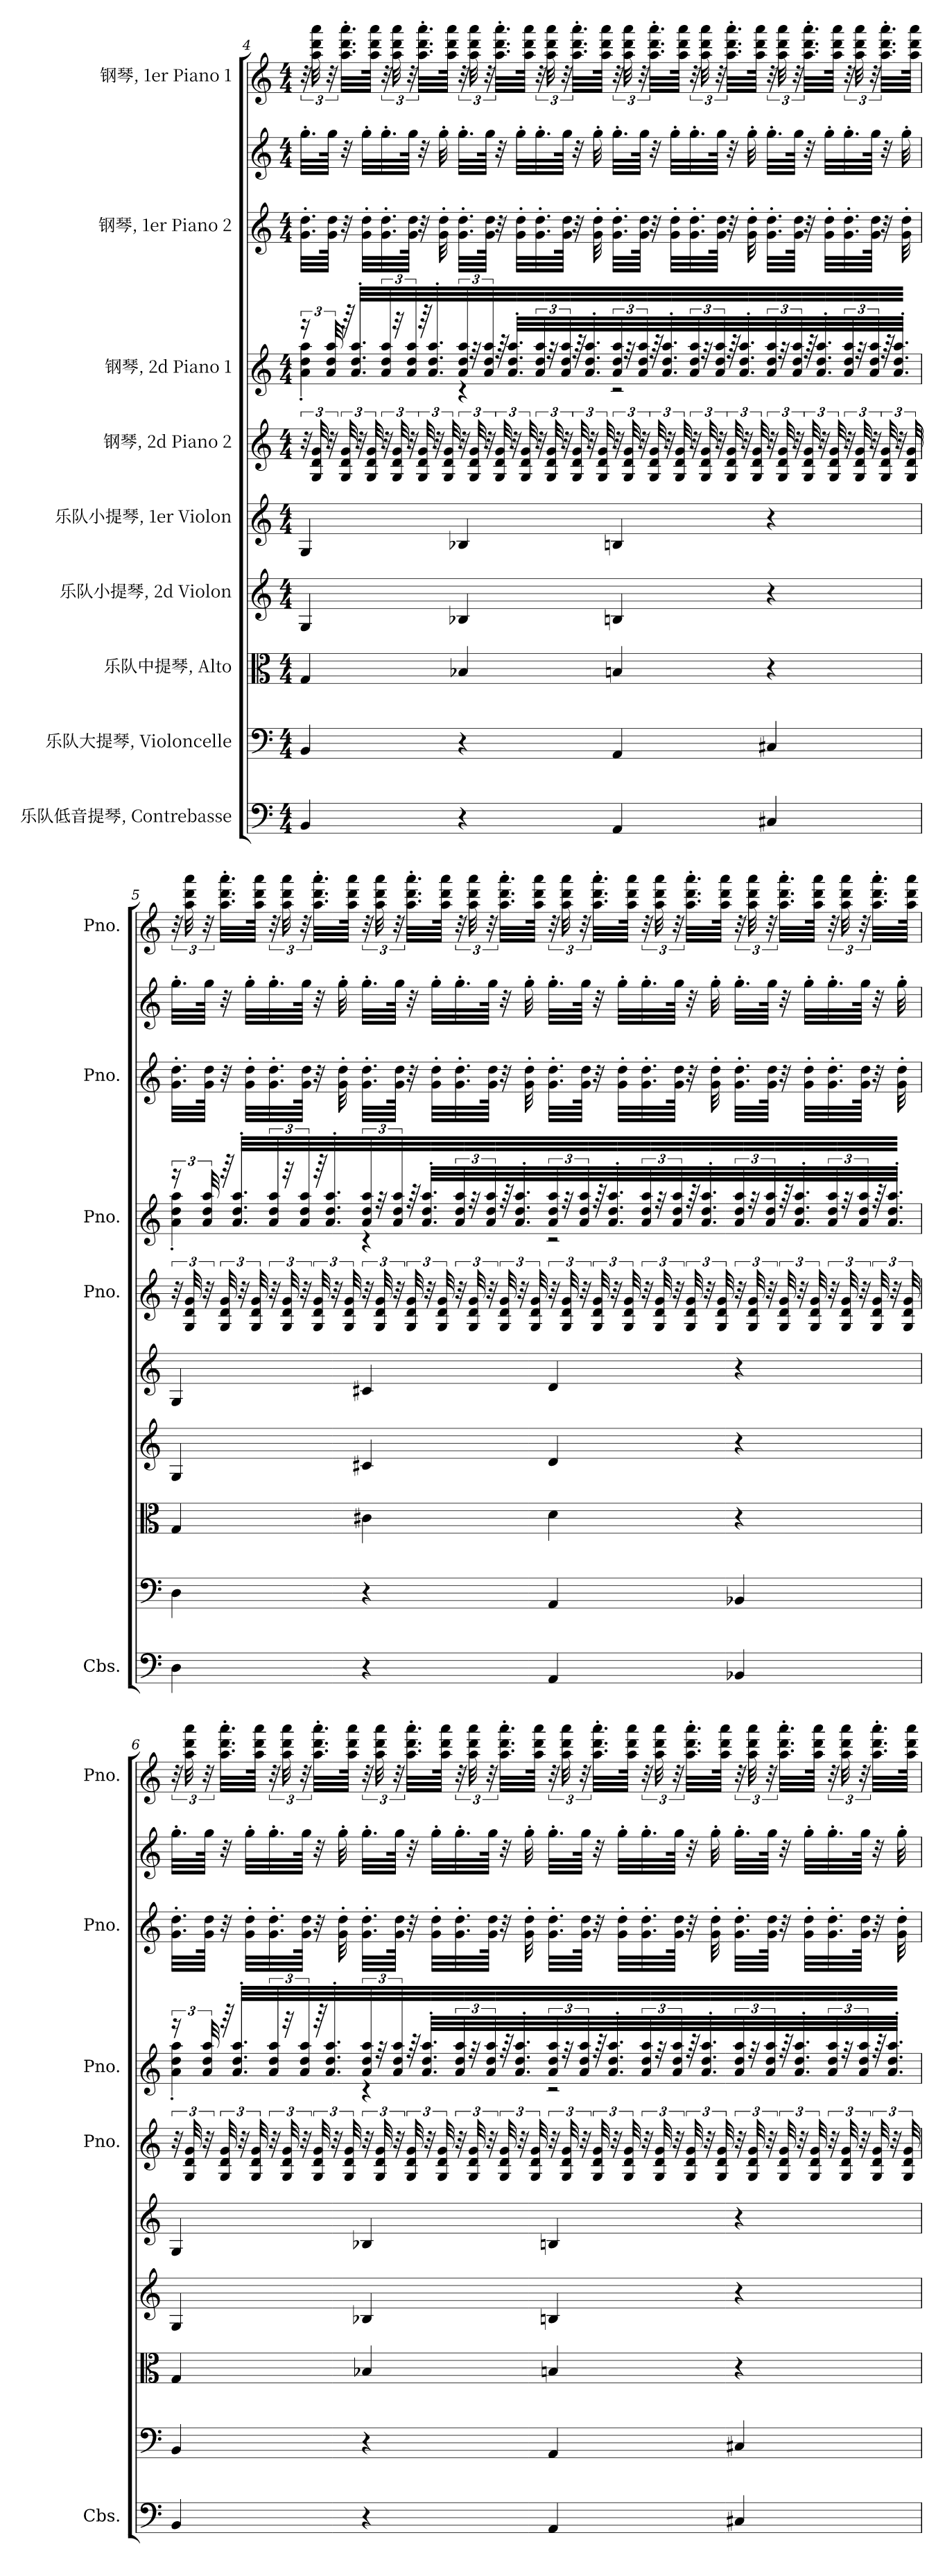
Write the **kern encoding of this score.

**kern	**kern	**kern	**kern	**kern	**kern	**kern	**kern	**kern	**kern
*part9	*part8	*part7	*part6	*part5	*part4	*part3	*part2	*part2	*part1
*staff10	*staff9	*staff8	*staff7	*staff6	*staff5	*staff4	*staff3	*staff2	*staff1
*I"乐队低音提琴, Contrebasse	*I"乐队大提琴, Violoncelle	*I"乐队中提琴, Alto	*I"乐队小提琴, 2d Violon	*I"乐队小提琴, 1er Violon	*I"钢琴, 2d Piano 2	*I"钢琴, 2d Piano 1	*I"钢琴, 1er Piano 2	*	*I"钢琴, 1er Piano 1
*I'Cbs.	*	*	*	*	*I'Pno.	*I'Pno.	*I'Pno.	*	*I'Pno.
!!LO:PB:g=z
*clefF4	*clefF4	*clefC3	*clefG2	*clefG2	*clefG2	*clefG2	*clefG2	*clefG2	*clefG2
*ITrd7c12	*	*	*	*	*	*	*	*	*
*k[]	*k[]	*k[]	*k[]	*k[]	*k[]	*k[]	*k[]	*k[]	*k[]
*M4/4	*M4/4	*M4/4	*M4/4	*M4/4	*M4/4	*M4/4	*M4/4	*M4/4	*M4/4
=4	=4	=4	=4	=4	=4	=4	=4	=4	=4
*	*	*	*	*	*	*^	*	*	*
4BBB/	4BB/	4G/	4G/	4G/	48r	24r	4a\' 4dd\' 4aa\'	32.g\' 32.dd\'LLL	32.gg'\LLL	48r
.	.	.	.	.	48G/ 48d/ 48g/	.	.	.	.	48aa\ 48ddd\ 48aaa\
.	.	.	.	.	48r	48a/ 48dd/ 48aa/	.	.	.	48r
.	.	.	.	.	.	.	.	64g\ 64dd\JJJk	64gg\JJJk	.
.	.	.	.	.	48G/ 48d/ 48g/	64r	.	32r	32r	32.aa\' 32.ddd\' 32.aaa\'LLL
.	.	.	.	.	.	32.a/' 32.dd/' 32.aa/'LLL	.	.	.	.
.	.	.	.	.	48r	.	.	.	.	.
.	.	.	.	.	.	.	.	32g\' 32dd\'LLL	32gg'\LLL	.
.	.	.	.	.	48G/ 48d/ 48g/	.	.	.	.	.
.	.	.	.	.	.	.	.	.	.	64aa\ 64ddd\ 64aaa\JJJk
.	.	.	.	.	48r	48a/ 48dd/ 48aa/JJJ	.	32.g\' 32.dd\'	32.gg'\	48r
.	.	.	.	.	48G/ 48d/ 48g/	48r	.	.	.	48aa\ 48ddd\ 48aaa\
.	.	.	.	.	48r	48a/ 48dd/ 48aa/	.	.	.	48r
.	.	.	.	.	.	.	.	64g\ 64dd\JJJk	64gg\JJJk	.
.	.	.	.	.	48G/ 48d/ 48g/	64r	.	32r	32r	32.aa\' 32.ddd\' 32.aaa\'LLL
.	.	.	.	.	.	32.a/' 32.dd/' 32.aa/'	.	.	.	.
.	.	.	.	.	48r	.	.	.	.	.
.	.	.	.	.	.	.	.	32g\' 32dd\'	32gg'\	.
.	.	.	.	.	48G/ 48d/ 48g/	.	.	.	.	.
.	.	.	.	.	.	.	.	.	.	64aa\ 64ddd\ 64aaa\JJJk
4r	4r	4B-X/	4B-X/	4B-X/	48r	48a/ 48dd/ 48aa/	4r	32.g\' 32.dd\'LLL	32.gg'\LLL	48r
.	.	.	.	.	48G/ 48d/ 48g/	48r	.	.	.	48aa\ 48ddd\ 48aaa\
.	.	.	.	.	48r	48a/ 48dd/ 48aa/	.	.	.	48r
.	.	.	.	.	.	.	.	64g\ 64dd\JJJk	64gg\JJJk	.
.	.	.	.	.	48G/ 48d/ 48g/	64r	.	32r	32r	32.aa\' 32.ddd\' 32.aaa\'LLL
.	.	.	.	.	.	32.a/' 32.dd/' 32.aa/'LLL	.	.	.	.
.	.	.	.	.	48r	.	.	.	.	.
.	.	.	.	.	.	.	.	32g\' 32dd\'LLL	32gg'\LLL	.
.	.	.	.	.	48G/ 48d/ 48g/	.	.	.	.	.
.	.	.	.	.	.	.	.	.	.	64aa\ 64ddd\ 64aaa\JJJk
.	.	.	.	.	48r	48a/ 48dd/ 48aa/JJJ	.	32.g\' 32.dd\'	32.gg'\	48r
.	.	.	.	.	48G/ 48d/ 48g/	48r	.	.	.	48aa\ 48ddd\ 48aaa\
.	.	.	.	.	48r	48a/ 48dd/ 48aa/	.	.	.	48r
.	.	.	.	.	.	.	.	64g\ 64dd\JJJk	64gg\JJJk	.
.	.	.	.	.	48G/ 48d/ 48g/	64r	.	32r	32r	32.aa\' 32.ddd\' 32.aaa\'LLL
.	.	.	.	.	.	32.a/' 32.dd/' 32.aa/'	.	.	.	.
.	.	.	.	.	48r	.	.	.	.	.
.	.	.	.	.	.	.	.	32g\' 32dd\'	32gg'\	.
.	.	.	.	.	48G/ 48d/ 48g/	.	.	.	.	.
.	.	.	.	.	.	.	.	.	.	64aa\ 64ddd\ 64aaa\JJJk
4AAA/	4AA/	4Bn/	4Bn/	4Bn/	48r	48a/ 48dd/ 48aa/	2r	32.g\' 32.dd\'LLL	32.gg'\LLL	48r
.	.	.	.	.	48G/ 48d/ 48g/	48r	.	.	.	48aa\ 48ddd\ 48aaa\
.	.	.	.	.	48r	48a/ 48dd/ 48aa/	.	.	.	48r
.	.	.	.	.	.	.	.	64g\ 64dd\JJJk	64gg\JJJk	.
.	.	.	.	.	48G/ 48d/ 48g/	64r	.	32r	32r	32.aa\' 32.ddd\' 32.aaa\'LLL
.	.	.	.	.	.	32.a/' 32.dd/' 32.aa/'LLL	.	.	.	.
.	.	.	.	.	48r	.	.	.	.	.
.	.	.	.	.	.	.	.	32g\' 32dd\'LLL	32gg'\LLL	.
.	.	.	.	.	48G/ 48d/ 48g/	.	.	.	.	.
.	.	.	.	.	.	.	.	.	.	64aa\ 64ddd\ 64aaa\JJJk
.	.	.	.	.	48r	48a/ 48dd/ 48aa/JJJ	.	32.g\' 32.dd\'	32.gg'\	48r
.	.	.	.	.	48G/ 48d/ 48g/	48r	.	.	.	48aa\ 48ddd\ 48aaa\
.	.	.	.	.	48r	48a/ 48dd/ 48aa/	.	.	.	48r
.	.	.	.	.	.	.	.	64g\ 64dd\JJJk	64gg\JJJk	.
.	.	.	.	.	48G/ 48d/ 48g/	64r	.	32r	32r	32.aa\' 32.ddd\' 32.aaa\'LLL
.	.	.	.	.	.	32.a/' 32.dd/' 32.aa/'	.	.	.	.
.	.	.	.	.	48r	.	.	.	.	.
.	.	.	.	.	.	.	.	32g\' 32dd\'	32gg'\	.
.	.	.	.	.	48G/ 48d/ 48g/	.	.	.	.	.
.	.	.	.	.	.	.	.	.	.	64aa\ 64ddd\ 64aaa\JJJk
4CC#X/	4C#X/	4r	4r	4r	48r	48a/ 48dd/ 48aa/	.	32.g\' 32.dd\'LLL	32.gg'\LLL	48r
.	.	.	.	.	48G/ 48d/ 48g/	48r	.	.	.	48aa\ 48ddd\ 48aaa\
.	.	.	.	.	48r	48a/ 48dd/ 48aa/	.	.	.	48r
.	.	.	.	.	.	.	.	64g\ 64dd\JJJk	64gg\JJJk	.
.	.	.	.	.	48G/ 48d/ 48g/	64r	.	32r	32r	32.aa\' 32.ddd\' 32.aaa\'LLL
.	.	.	.	.	.	32.a/' 32.dd/' 32.aa/'LLL	.	.	.	.
.	.	.	.	.	48r	.	.	.	.	.
.	.	.	.	.	.	.	.	32g\' 32dd\'LLL	32gg'\LLL	.
.	.	.	.	.	48G/ 48d/ 48g/	.	.	.	.	.
.	.	.	.	.	.	.	.	.	.	64aa\ 64ddd\ 64aaa\JJJk
.	.	.	.	.	48r	48a/ 48dd/ 48aa/JJJ	.	32.g\' 32.dd\'	32.gg'\	48r
.	.	.	.	.	48G/ 48d/ 48g/	48r	.	.	.	48aa\ 48ddd\ 48aaa\
.	.	.	.	.	48r	48a/ 48dd/ 48aa/	.	.	.	48r
.	.	.	.	.	.	.	.	64g\ 64dd\JJJk	64gg\JJJk	.
.	.	.	.	.	48G/ 48d/ 48g/	64r	.	32r	32r	32.aa\' 32.ddd\' 32.aaa\'LLL
.	.	.	.	.	.	32.a/' 32.dd/' 32.aa/'	.	.	.	.
.	.	.	.	.	48r	.	.	.	.	.
.	.	.	.	.	.	.	.	32g\' 32dd\'	32gg'\	.
.	.	.	.	.	48G/ 48d/ 48g/	.	.	.	.	.
.	.	.	.	.	.	.	.	.	.	64aa\ 64ddd\ 64aaa\JJJk
!!LO:PB:g=z
=5	=5	=5	=5	=5	=5	=5	=5	=5	=5	=5
4DD\	4D\	4G/	4G/	4G/	48r	24r	4a\' 4dd\' 4aa\'	32.g\' 32.dd\'LLL	32.gg'\LLL	48r
.	.	.	.	.	48G/ 48d/ 48g/	.	.	.	.	48aa\ 48ddd\ 48aaa\
.	.	.	.	.	48r	48a/ 48dd/ 48aa/	.	.	.	48r
.	.	.	.	.	.	.	.	64g\ 64dd\JJJk	64gg\JJJk	.
.	.	.	.	.	48G/ 48d/ 48g/	64r	.	32r	32r	32.aa\' 32.ddd\' 32.aaa\'LLL
.	.	.	.	.	.	32.a/' 32.dd/' 32.aa/'LLL	.	.	.	.
.	.	.	.	.	48r	.	.	.	.	.
.	.	.	.	.	.	.	.	32g\' 32dd\'LLL	32gg'\LLL	.
.	.	.	.	.	48G/ 48d/ 48g/	.	.	.	.	.
.	.	.	.	.	.	.	.	.	.	64aa\ 64ddd\ 64aaa\JJJk
.	.	.	.	.	48r	48a/ 48dd/ 48aa/JJJ	.	32.g\' 32.dd\'	32.gg'\	48r
.	.	.	.	.	48G/ 48d/ 48g/	48r	.	.	.	48aa\ 48ddd\ 48aaa\
.	.	.	.	.	48r	48a/ 48dd/ 48aa/	.	.	.	48r
.	.	.	.	.	.	.	.	64g\ 64dd\JJJk	64gg\JJJk	.
.	.	.	.	.	48G/ 48d/ 48g/	64r	.	32r	32r	32.aa\' 32.ddd\' 32.aaa\'LLL
.	.	.	.	.	.	32.a/' 32.dd/' 32.aa/'	.	.	.	.
.	.	.	.	.	48r	.	.	.	.	.
.	.	.	.	.	.	.	.	32g\' 32dd\'	32gg'\	.
.	.	.	.	.	48G/ 48d/ 48g/	.	.	.	.	.
.	.	.	.	.	.	.	.	.	.	64aa\ 64ddd\ 64aaa\JJJk
4r	4r	4c#X\	4c#X/	4c#X/	48r	48a/ 48dd/ 48aa/	4r	32.g\' 32.dd\'LLL	32.gg'\LLL	48r
.	.	.	.	.	48G/ 48d/ 48g/	48r	.	.	.	48aa\ 48ddd\ 48aaa\
.	.	.	.	.	48r	48a/ 48dd/ 48aa/	.	.	.	48r
.	.	.	.	.	.	.	.	64g\ 64dd\JJJk	64gg\JJJk	.
.	.	.	.	.	48G/ 48d/ 48g/	64r	.	32r	32r	32.aa\' 32.ddd\' 32.aaa\'LLL
.	.	.	.	.	.	32.a/' 32.dd/' 32.aa/'LLL	.	.	.	.
.	.	.	.	.	48r	.	.	.	.	.
.	.	.	.	.	.	.	.	32g\' 32dd\'LLL	32gg'\LLL	.
.	.	.	.	.	48G/ 48d/ 48g/	.	.	.	.	.
.	.	.	.	.	.	.	.	.	.	64aa\ 64ddd\ 64aaa\JJJk
.	.	.	.	.	48r	48a/ 48dd/ 48aa/JJJ	.	32.g\' 32.dd\'	32.gg'\	48r
.	.	.	.	.	48G/ 48d/ 48g/	48r	.	.	.	48aa\ 48ddd\ 48aaa\
.	.	.	.	.	48r	48a/ 48dd/ 48aa/	.	.	.	48r
.	.	.	.	.	.	.	.	64g\ 64dd\JJJk	64gg\JJJk	.
.	.	.	.	.	48G/ 48d/ 48g/	64r	.	32r	32r	32.aa\' 32.ddd\' 32.aaa\'LLL
.	.	.	.	.	.	32.a/' 32.dd/' 32.aa/'	.	.	.	.
.	.	.	.	.	48r	.	.	.	.	.
.	.	.	.	.	.	.	.	32g\' 32dd\'	32gg'\	.
.	.	.	.	.	48G/ 48d/ 48g/	.	.	.	.	.
.	.	.	.	.	.	.	.	.	.	64aa\ 64ddd\ 64aaa\JJJk
4AAA/	4AA/	4d\	4d/	4d/	48r	48a/ 48dd/ 48aa/	2r	32.g\' 32.dd\'LLL	32.gg'\LLL	48r
.	.	.	.	.	48G/ 48d/ 48g/	48r	.	.	.	48aa\ 48ddd\ 48aaa\
.	.	.	.	.	48r	48a/ 48dd/ 48aa/	.	.	.	48r
.	.	.	.	.	.	.	.	64g\ 64dd\JJJk	64gg\JJJk	.
.	.	.	.	.	48G/ 48d/ 48g/	64r	.	32r	32r	32.aa\' 32.ddd\' 32.aaa\'LLL
.	.	.	.	.	.	32.a/' 32.dd/' 32.aa/'LLL	.	.	.	.
.	.	.	.	.	48r	.	.	.	.	.
.	.	.	.	.	.	.	.	32g\' 32dd\'LLL	32gg'\LLL	.
.	.	.	.	.	48G/ 48d/ 48g/	.	.	.	.	.
.	.	.	.	.	.	.	.	.	.	64aa\ 64ddd\ 64aaa\JJJk
.	.	.	.	.	48r	48a/ 48dd/ 48aa/JJJ	.	32.g\' 32.dd\'	32.gg'\	48r
.	.	.	.	.	48G/ 48d/ 48g/	48r	.	.	.	48aa\ 48ddd\ 48aaa\
.	.	.	.	.	48r	48a/ 48dd/ 48aa/	.	.	.	48r
.	.	.	.	.	.	.	.	64g\ 64dd\JJJk	64gg\JJJk	.
.	.	.	.	.	48G/ 48d/ 48g/	64r	.	32r	32r	32.aa\' 32.ddd\' 32.aaa\'LLL
.	.	.	.	.	.	32.a/' 32.dd/' 32.aa/'	.	.	.	.
.	.	.	.	.	48r	.	.	.	.	.
.	.	.	.	.	.	.	.	32g\' 32dd\'	32gg'\	.
.	.	.	.	.	48G/ 48d/ 48g/	.	.	.	.	.
.	.	.	.	.	.	.	.	.	.	64aa\ 64ddd\ 64aaa\JJJk
4BBB-X/	4BB-X/	4r	4r	4r	48r	48a/ 48dd/ 48aa/	.	32.g\' 32.dd\'LLL	32.gg'\LLL	48r
.	.	.	.	.	48G/ 48d/ 48g/	48r	.	.	.	48aa\ 48ddd\ 48aaa\
.	.	.	.	.	48r	48a/ 48dd/ 48aa/	.	.	.	48r
.	.	.	.	.	.	.	.	64g\ 64dd\JJJk	64gg\JJJk	.
.	.	.	.	.	48G/ 48d/ 48g/	64r	.	32r	32r	32.aa\' 32.ddd\' 32.aaa\'LLL
.	.	.	.	.	.	32.a/' 32.dd/' 32.aa/'LLL	.	.	.	.
.	.	.	.	.	48r	.	.	.	.	.
.	.	.	.	.	.	.	.	32g\' 32dd\'LLL	32gg'\LLL	.
.	.	.	.	.	48G/ 48d/ 48g/	.	.	.	.	.
.	.	.	.	.	.	.	.	.	.	64aa\ 64ddd\ 64aaa\JJJk
.	.	.	.	.	48r	48a/ 48dd/ 48aa/JJJ	.	32.g\' 32.dd\'	32.gg'\	48r
.	.	.	.	.	48G/ 48d/ 48g/	48r	.	.	.	48aa\ 48ddd\ 48aaa\
.	.	.	.	.	48r	48a/ 48dd/ 48aa/	.	.	.	48r
.	.	.	.	.	.	.	.	64g\ 64dd\JJJk	64gg\JJJk	.
.	.	.	.	.	48G/ 48d/ 48g/	64r	.	32r	32r	32.aa\' 32.ddd\' 32.aaa\'LLL
.	.	.	.	.	.	32.a/' 32.dd/' 32.aa/'	.	.	.	.
.	.	.	.	.	48r	.	.	.	.	.
.	.	.	.	.	.	.	.	32g\' 32dd\'	32gg'\	.
.	.	.	.	.	48G/ 48d/ 48g/	.	.	.	.	.
.	.	.	.	.	.	.	.	.	.	64aa\ 64ddd\ 64aaa\JJJk
!!LO:PB:g=z
=6	=6	=6	=6	=6	=6	=6	=6	=6	=6	=6
4BBB/	4BB/	4G/	4G/	4G/	48r	24r	4a\' 4dd\' 4aa\'	32.g\' 32.dd\'LLL	32.gg'\LLL	48r
.	.	.	.	.	48G/ 48d/ 48g/	.	.	.	.	48aa\ 48ddd\ 48aaa\
.	.	.	.	.	48r	48a/ 48dd/ 48aa/	.	.	.	48r
.	.	.	.	.	.	.	.	64g\ 64dd\JJJk	64gg\JJJk	.
.	.	.	.	.	48G/ 48d/ 48g/	64r	.	32r	32r	32.aa\' 32.ddd\' 32.aaa\'LLL
.	.	.	.	.	.	32.a/' 32.dd/' 32.aa/'LLL	.	.	.	.
.	.	.	.	.	48r	.	.	.	.	.
.	.	.	.	.	.	.	.	32g\' 32dd\'LLL	32gg'\LLL	.
.	.	.	.	.	48G/ 48d/ 48g/	.	.	.	.	.
.	.	.	.	.	.	.	.	.	.	64aa\ 64ddd\ 64aaa\JJJk
.	.	.	.	.	48r	48a/ 48dd/ 48aa/JJJ	.	32.g\' 32.dd\'	32.gg'\	48r
.	.	.	.	.	48G/ 48d/ 48g/	48r	.	.	.	48aa\ 48ddd\ 48aaa\
.	.	.	.	.	48r	48a/ 48dd/ 48aa/	.	.	.	48r
.	.	.	.	.	.	.	.	64g\ 64dd\JJJk	64gg\JJJk	.
.	.	.	.	.	48G/ 48d/ 48g/	64r	.	32r	32r	32.aa\' 32.ddd\' 32.aaa\'LLL
.	.	.	.	.	.	32.a/' 32.dd/' 32.aa/'	.	.	.	.
.	.	.	.	.	48r	.	.	.	.	.
.	.	.	.	.	.	.	.	32g\' 32dd\'	32gg'\	.
.	.	.	.	.	48G/ 48d/ 48g/	.	.	.	.	.
.	.	.	.	.	.	.	.	.	.	64aa\ 64ddd\ 64aaa\JJJk
4r	4r	4B-X/	4B-X/	4B-X/	48r	48a/ 48dd/ 48aa/	4r	32.g\' 32.dd\'LLL	32.gg'\LLL	48r
.	.	.	.	.	48G/ 48d/ 48g/	48r	.	.	.	48aa\ 48ddd\ 48aaa\
.	.	.	.	.	48r	48a/ 48dd/ 48aa/	.	.	.	48r
.	.	.	.	.	.	.	.	64g\ 64dd\JJJk	64gg\JJJk	.
.	.	.	.	.	48G/ 48d/ 48g/	64r	.	32r	32r	32.aa\' 32.ddd\' 32.aaa\'LLL
.	.	.	.	.	.	32.a/' 32.dd/' 32.aa/'LLL	.	.	.	.
.	.	.	.	.	48r	.	.	.	.	.
.	.	.	.	.	.	.	.	32g\' 32dd\'LLL	32gg'\LLL	.
.	.	.	.	.	48G/ 48d/ 48g/	.	.	.	.	.
.	.	.	.	.	.	.	.	.	.	64aa\ 64ddd\ 64aaa\JJJk
.	.	.	.	.	48r	48a/ 48dd/ 48aa/JJJ	.	32.g\' 32.dd\'	32.gg'\	48r
.	.	.	.	.	48G/ 48d/ 48g/	48r	.	.	.	48aa\ 48ddd\ 48aaa\
.	.	.	.	.	48r	48a/ 48dd/ 48aa/	.	.	.	48r
.	.	.	.	.	.	.	.	64g\ 64dd\JJJk	64gg\JJJk	.
.	.	.	.	.	48G/ 48d/ 48g/	64r	.	32r	32r	32.aa\' 32.ddd\' 32.aaa\'LLL
.	.	.	.	.	.	32.a/' 32.dd/' 32.aa/'	.	.	.	.
.	.	.	.	.	48r	.	.	.	.	.
.	.	.	.	.	.	.	.	32g\' 32dd\'	32gg'\	.
.	.	.	.	.	48G/ 48d/ 48g/	.	.	.	.	.
.	.	.	.	.	.	.	.	.	.	64aa\ 64ddd\ 64aaa\JJJk
4AAA/	4AA/	4Bn/	4Bn/	4Bn/	48r	48a/ 48dd/ 48aa/	2r	32.g\' 32.dd\'LLL	32.gg'\LLL	48r
.	.	.	.	.	48G/ 48d/ 48g/	48r	.	.	.	48aa\ 48ddd\ 48aaa\
.	.	.	.	.	48r	48a/ 48dd/ 48aa/	.	.	.	48r
.	.	.	.	.	.	.	.	64g\ 64dd\JJJk	64gg\JJJk	.
.	.	.	.	.	48G/ 48d/ 48g/	64r	.	32r	32r	32.aa\' 32.ddd\' 32.aaa\'LLL
.	.	.	.	.	.	32.a/' 32.dd/' 32.aa/'LLL	.	.	.	.
.	.	.	.	.	48r	.	.	.	.	.
.	.	.	.	.	.	.	.	32g\' 32dd\'LLL	32gg'\LLL	.
.	.	.	.	.	48G/ 48d/ 48g/	.	.	.	.	.
.	.	.	.	.	.	.	.	.	.	64aa\ 64ddd\ 64aaa\JJJk
.	.	.	.	.	48r	48a/ 48dd/ 48aa/JJJ	.	32.g\' 32.dd\'	32.gg'\	48r
.	.	.	.	.	48G/ 48d/ 48g/	48r	.	.	.	48aa\ 48ddd\ 48aaa\
.	.	.	.	.	48r	48a/ 48dd/ 48aa/	.	.	.	48r
.	.	.	.	.	.	.	.	64g\ 64dd\JJJk	64gg\JJJk	.
.	.	.	.	.	48G/ 48d/ 48g/	64r	.	32r	32r	32.aa\' 32.ddd\' 32.aaa\'LLL
.	.	.	.	.	.	32.a/' 32.dd/' 32.aa/'	.	.	.	.
.	.	.	.	.	48r	.	.	.	.	.
.	.	.	.	.	.	.	.	32g\' 32dd\'	32gg'\	.
.	.	.	.	.	48G/ 48d/ 48g/	.	.	.	.	.
.	.	.	.	.	.	.	.	.	.	64aa\ 64ddd\ 64aaa\JJJk
4CC#X/	4C#X/	4r	4r	4r	48r	48a/ 48dd/ 48aa/	.	32.g\' 32.dd\'LLL	32.gg'\LLL	48r
.	.	.	.	.	48G/ 48d/ 48g/	48r	.	.	.	48aa\ 48ddd\ 48aaa\
.	.	.	.	.	48r	48a/ 48dd/ 48aa/	.	.	.	48r
.	.	.	.	.	.	.	.	64g\ 64dd\JJJk	64gg\JJJk	.
.	.	.	.	.	48G/ 48d/ 48g/	64r	.	32r	32r	32.aa\' 32.ddd\' 32.aaa\'LLL
.	.	.	.	.	.	32.a/' 32.dd/' 32.aa/'LLL	.	.	.	.
.	.	.	.	.	48r	.	.	.	.	.
.	.	.	.	.	.	.	.	32g\' 32dd\'LLL	32gg'\LLL	.
.	.	.	.	.	48G/ 48d/ 48g/	.	.	.	.	.
.	.	.	.	.	.	.	.	.	.	64aa\ 64ddd\ 64aaa\JJJk
.	.	.	.	.	48r	48a/ 48dd/ 48aa/JJJ	.	32.g\' 32.dd\'	32.gg'\	48r
.	.	.	.	.	48G/ 48d/ 48g/	48r	.	.	.	48aa\ 48ddd\ 48aaa\
.	.	.	.	.	48r	48a/ 48dd/ 48aa/	.	.	.	48r
.	.	.	.	.	.	.	.	64g\ 64dd\JJJk	64gg\JJJk	.
.	.	.	.	.	48G/ 48d/ 48g/	64r	.	32r	32r	32.aa\' 32.ddd\' 32.aaa\'LLL
.	.	.	.	.	.	32.a/' 32.dd/' 32.aa/'	.	.	.	.
.	.	.	.	.	48r	.	.	.	.	.
.	.	.	.	.	.	.	.	32g\' 32dd\'	32gg'\	.
.	.	.	.	.	48G/ 48d/ 48g/	.	.	.	.	.
.	.	.	.	.	.	.	.	.	.	64aa\ 64ddd\ 64aaa\JJJk
*	*	*	*	*	*	*v	*v	*	*	*
=	=	=	=	=	=	=	=	=	=
*-	*-	*-	*-	*-	*-	*-	*-	*-	*-
